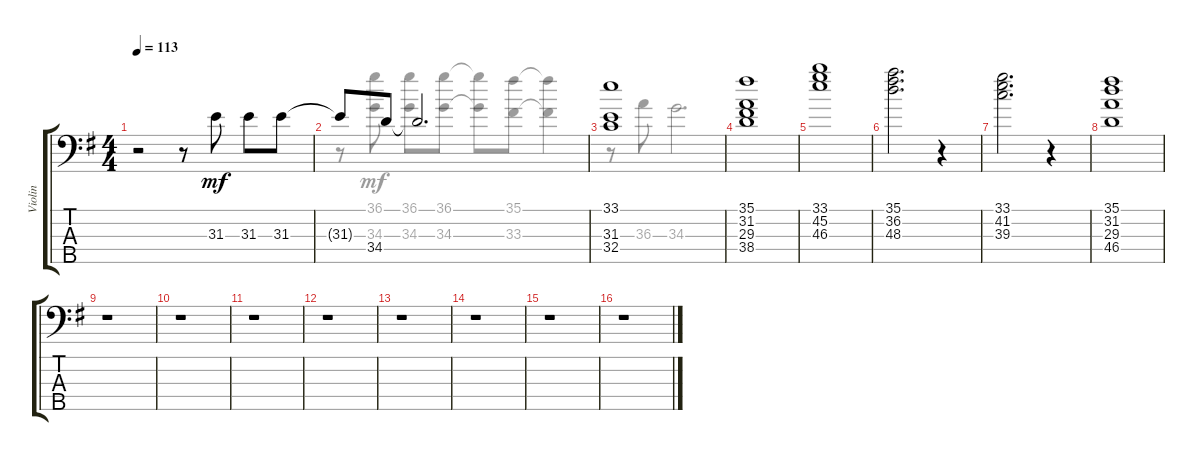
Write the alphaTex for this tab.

\track ("Violin" "Violin") {instrument stringensemble1}
\staff {score tabs}
\tuning (G2 D2 A1 E1 B0) {hide}
\voice
\ts (4 4)
\tempo 113
\clef f4
\ks eminor
r.2{dy mf} r.8 31.3.8 31.3.8 31.3.8 |
31.3{t}.8 34.4.8 34.4{t}.2{d} |
(33.1 31.3 32.4).1 |
(35.1 31.2 29.3 38.4).1 |
(33.1 45.2 46.3).1 |
(35.1 36.2 48.3).2{d} r.4 |
(33.1 41.2 39.3).2{d} r.4 |
(35.1 31.2 29.3 46.4).1 |
r.1 |
r.1 |
r.1 |
r.1 |
r.1 |
r.1 |
r.1 |
r.1
\voice
\clef f4
\ottava regular
\simile none
\ks eminor
|
r.8 (36.1 34.3).8 (36.1 34.3).8 (36.1 34.3).8 (36.1{t} 34.3{t}).8 (35.1 33.3).8 (35.1{t} 33.3{t}).4 |
r.8 36.3.8 34.3.2{d} |
|
|
|
|
|
|
|
|
|
|
|
|
